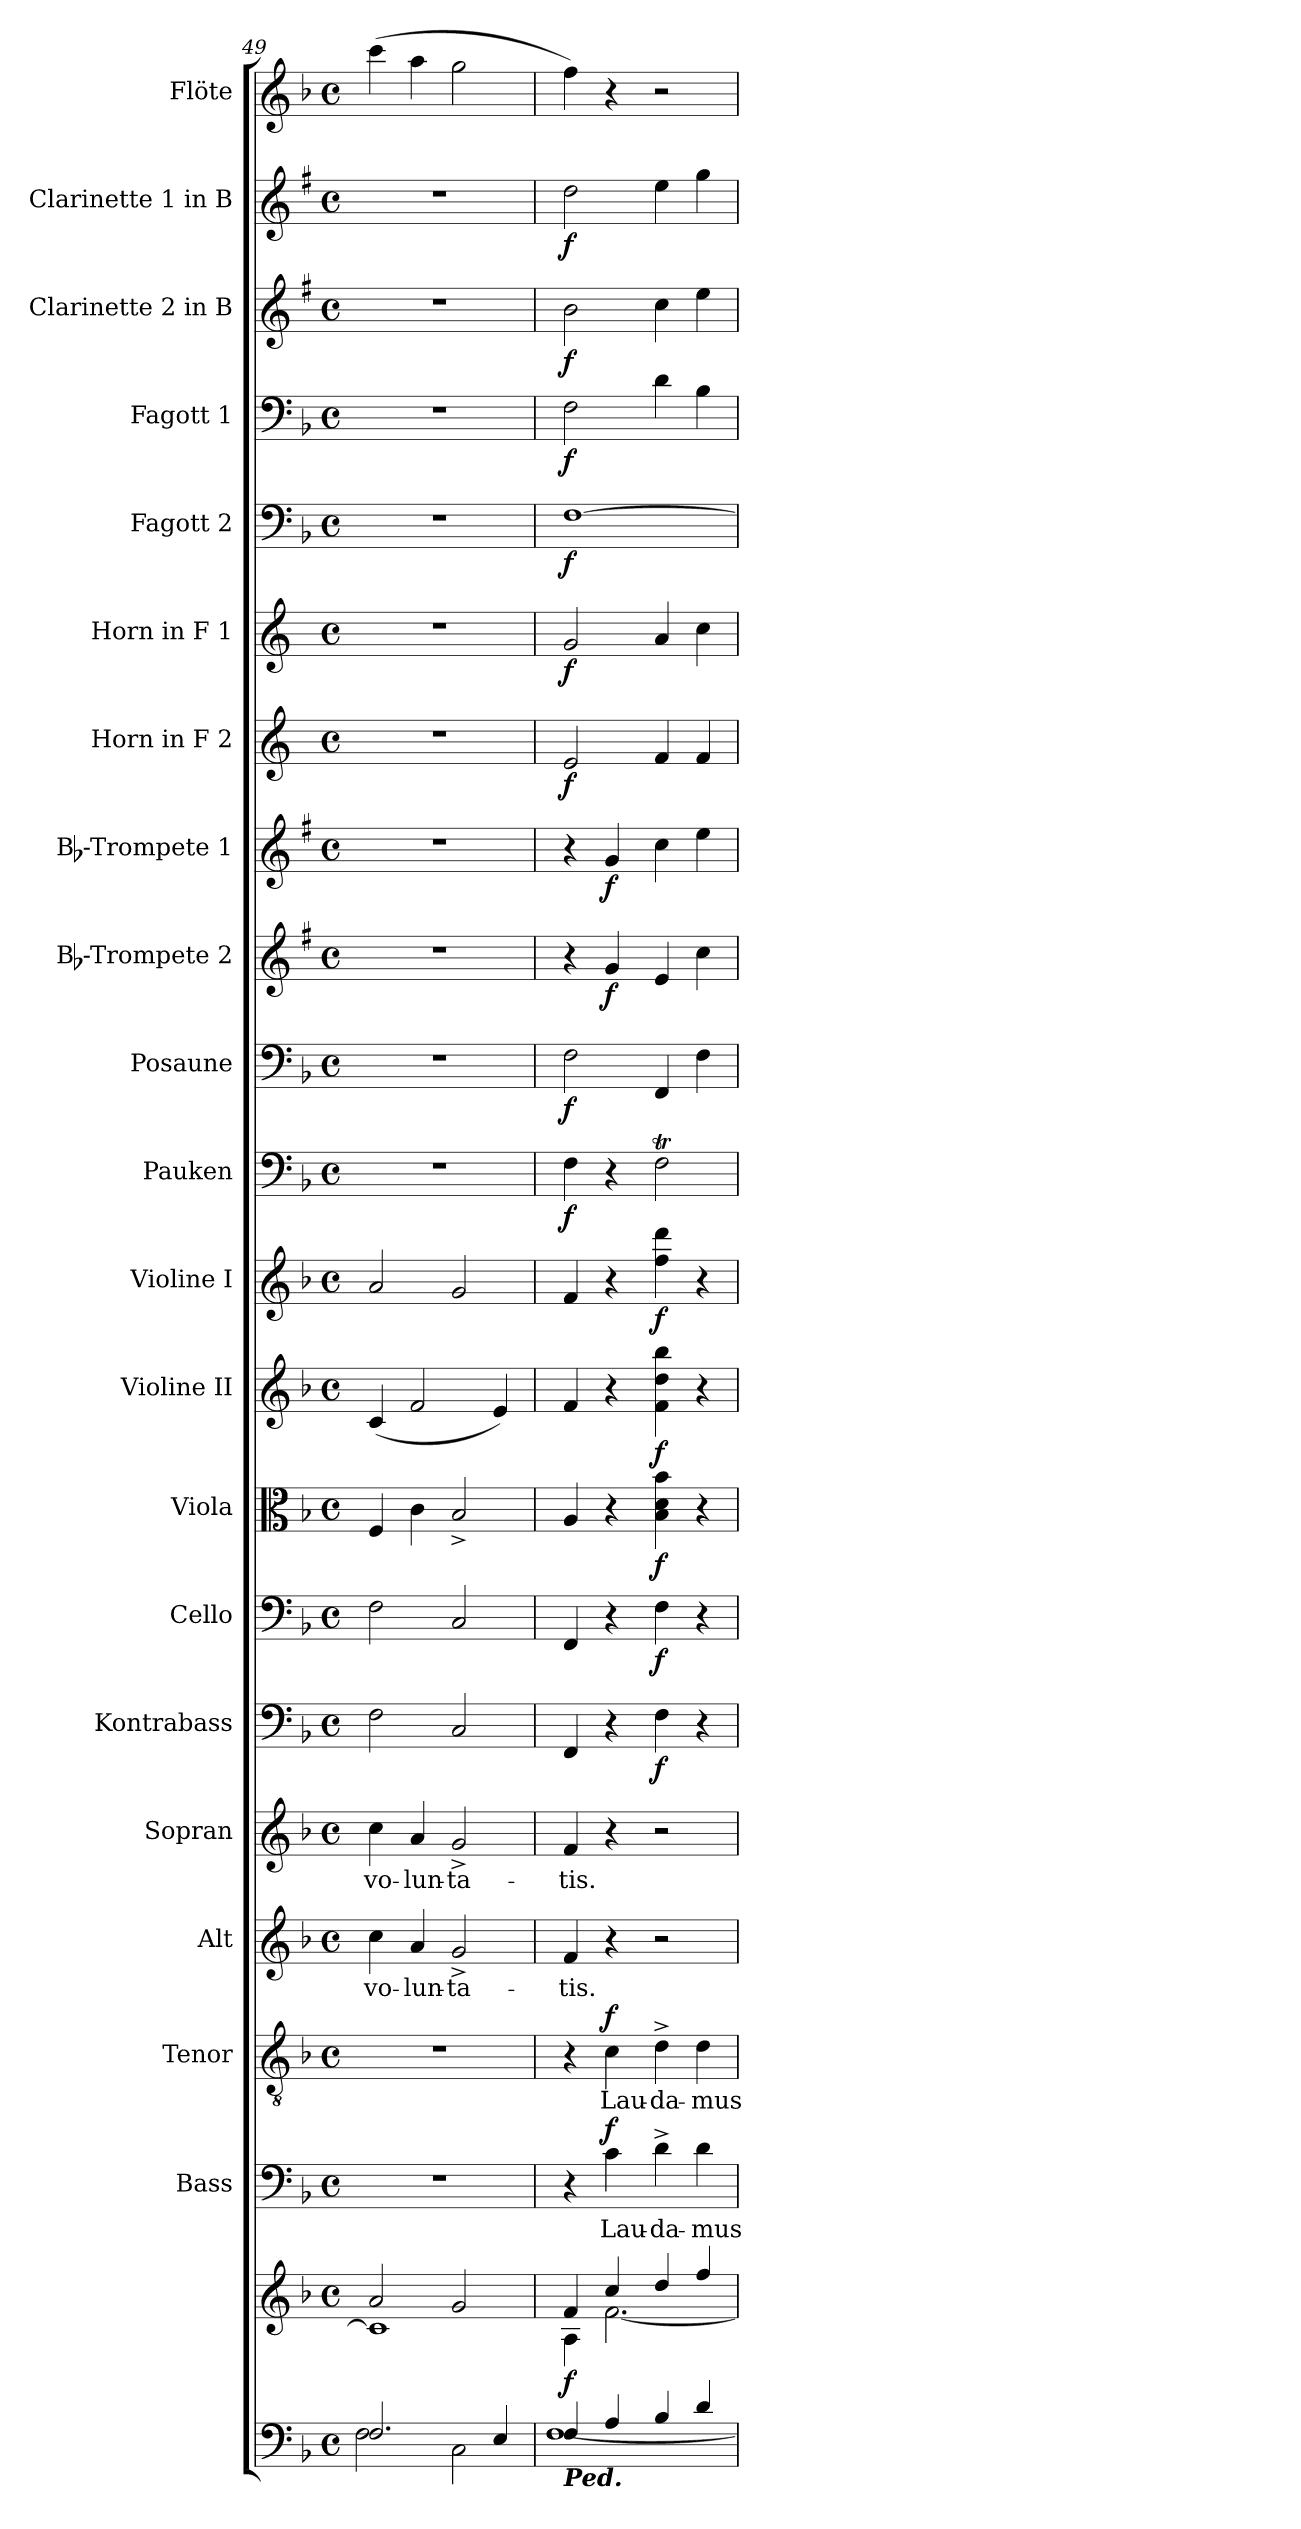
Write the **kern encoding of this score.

**kern	**kern	**dynam	**kern	**text	**dynam	**kern	**text	**dynam	**kern	**text	**kern	**text	**kern	**dynam	**kern	**dynam	**kern	**dynam	**kern	**dynam	**kern	**dynam	**kern	**dynam	**kern	**dynam	**kern	**dynam	**kern	**dynam	**kern	**dynam	**kern	**dynam	**kern	**dynam	**kern	**dynam	**kern	**dynam	**kern	**dynam	**kern
*part21	*part21	*part21	*part20	*part20	*part20	*part19	*part19	*part19	*part18	*part18	*part17	*part17	*part16	*part16	*part15	*part15	*part14	*part14	*part13	*part13	*part12	*part12	*part11	*part11	*part10	*part10	*part9	*part9	*part8	*part8	*part7	*part7	*part6	*part6	*part5	*part5	*part4	*part4	*part3	*part3	*part2	*part2	*part1
*staff22	*staff21	*staff21/22	*staff20	*staff20	*staff20	*staff19	*staff19	*staff19	*staff18	*staff18	*staff17	*staff17	*staff16	*staff16	*staff15	*staff15	*staff14	*staff14	*staff13	*staff13	*staff12	*staff12	*staff11	*staff11	*staff10	*staff10	*staff9	*staff9	*staff8	*staff8	*staff7	*staff7	*staff6	*staff6	*staff5	*staff5	*staff4	*staff4	*staff3	*staff3	*staff2	*staff2	*staff1
*	*	*	*I"Bass	*	*	*I"Tenor	*	*	*I"Alt	*	*I"Sopran	*	*I"Kontrabass	*	*I"Cello	*	*I"Viola	*	*I"Violine II	*	*I"Violine I	*	*I"Pauken	*	*I"Posaune	*	*I"Bb-Trompete 2	*	*I"Bb-Trompete 1	*	*I"Horn in F 2	*	*I"Horn in F 1	*	*I"Fagott 2	*	*I"Fagott 1	*	*I"Clarinette 2 in B	*	*I"Clarinette 1 in B	*	*I"Flöte
*	*	*	*I'B.	*	*	*I'T.	*	*	*I'A.	*	*I'S.	*	*I'Kb.	*	*	*	*I'Vla.	*	*I'Vl. II	*	*I'Vl. I	*	*I'Pk.	*	*I'Pos.	*	*I'Bb Trp. 2	*	*I'Bb Trp. 1	*	*	*	*	*	*I'Fg. 2	*	*I'Fg. 1	*	*I'Clar. 2	*	*I'Clar.1	*	*I'Fl.
*clefF4	*clefG2	*	*clefF4	*	*	*clefGv2	*	*	*clefG2	*	*clefG2	*	*clefF4	*	*clefF4	*	*clefC3	*	*clefG2	*	*clefG2	*	*clefF4	*	*clefF4	*	*clefG2	*	*clefG2	*	*clefG2	*	*clefG2	*	*clefF4	*	*clefF4	*	*clefG2	*	*clefG2	*	*clefG2
*	*	*	*	*	*	*	*	*	*	*	*	*	*ITrd7c12	*	*	*	*	*	*	*	*	*	*	*	*	*	*ITrd1c2	*	*ITrd1c2	*	*ITrd4c7	*	*ITrd4c7	*	*	*	*	*	*ITrd1c2	*	*ITrd1c2	*	*
*k[b-]	*k[b-]	*	*k[b-]	*	*	*k[b-]	*	*	*k[b-]	*	*k[b-]	*	*k[b-]	*	*k[b-]	*	*k[b-]	*	*k[b-]	*	*k[b-]	*	*k[b-]	*	*k[b-]	*	*k[b-]	*	*k[b-]	*	*k[b-]	*	*k[b-]	*	*k[b-]	*	*k[b-]	*	*k[b-]	*	*k[b-]	*	*k[b-]
*F:	*F:	*	*F:	*	*	*F:	*	*	*F:	*	*F:	*	*F:	*	*F:	*	*F:	*	*F:	*	*F:	*	*F:	*	*F:	*	*F:	*	*F:	*	*F:	*	*F:	*	*F:	*	*F:	*	*F:	*	*F:	*	*F:
*M4/4	*M4/4	*	*M4/4	*	*	*M4/4	*	*	*M4/4	*	*M4/4	*	*M4/4	*	*M4/4	*	*M4/4	*	*M4/4	*	*M4/4	*	*M4/4	*	*M4/4	*	*M4/4	*	*M4/4	*	*M4/4	*	*M4/4	*	*M4/4	*	*M4/4	*	*M4/4	*	*M4/4	*	*M4/4
*met(c)	*met(c)	*	*met(c)	*	*	*met(c)	*	*	*met(c)	*	*met(c)	*	*met(c)	*	*met(c)	*	*met(c)	*	*met(c)	*	*met(c)	*	*met(c)	*	*met(c)	*	*met(c)	*	*met(c)	*	*met(c)	*	*met(c)	*	*met(c)	*	*met(c)	*	*met(c)	*	*met(c)	*	*met(c)
=49	=49	=49	=49	=49	=49	=49	=49	=49	=49	=49	=49	=49	=49	=49	=49	=49	=49	=49	=49	=49	=49	=49	=49	=49	=49	=49	=49	=49	=49	=49	=49	=49	=49	=49	=49	=49	=49	=49	=49	=49	=49	=49	=49
*^	*^	*	*	*	*	*	*	*	*	*	*	*	*	*	*	*	*	*	*	*	*	*	*	*	*	*	*	*	*	*	*	*	*	*	*	*	*	*	*	*	*	*	*
!	!	!	!	!	!	!	!	!	!	!	!	!LO:LY:b	!	!LO:LY:b	!	!	!	!	!	!	!	!	!	!	!	!	!	!	!	!	!	!	!	!	!	!	!	!	!	!	!	!	!	!	!
2.F/	2F\	2a/	1c]	.	1r	.	.	1r	.	.	4cc\	vo-	4cc\	vo-	2FF\	.	2F\	.	4F/	.	(<4c/	.	2a/	.	1r	.	1r	.	1r	.	1r	.	1r	.	1r	.	1r	.	1r	.	1r	.	1r	.	(>4ccc\
!	!	!	!	!	!	!	!	!	!	!	!	!LO:LY:b	!	!LO:LY:b	!	!	!	!	!	!	!	!	!	!	!	!	!	!	!	!	!	!	!	!	!	!	!	!	!	!	!	!	!	!	!
.	.	.	.	.	.	.	.	.	.	.	4a/	-lun-	4a/	-lun-	.	.	.	.	4c\	.	2f/	.	.	.	.	.	.	.	.	.	.	.	.	.	.	.	.	.	.	.	.	.	.	.	4aa\
!	!	!	!	!	!	!	!	!	!	!	!	!LO:LY:b	!	!LO:LY:b	!	!	!	!	!	!	!	!	!	!	!	!	!	!	!	!	!	!	!	!	!	!	!	!	!	!	!	!	!	!	!
.	2C\	2g/	.	.	.	.	.	.	.	.	2g^>/	-ta-	2g^</	-ta-	2CC/	.	2C/	.	2B-^</	.	.	.	2g/	.	.	.	.	.	.	.	.	.	.	.	.	.	.	.	.	.	.	.	.	.	2gg\
4E/	.	.	.	.	.	.	.	.	.	.	.	.	.	.	.	.	.	.	.	.	4e/)	.	.	.	.	.	.	.	.	.	.	.	.	.	.	.	.	.	.	.	.	.	.	.	.
=50	=50	=50	=50	=50	=50	=50	=50	=50	=50	=50	=50	=50	=50	=50	=50	=50	=50	=50	=50	=50	=50	=50	=50	=50	=50	=50	=50	=50	=50	=50	=50	=50	=50	=50	=50	=50	=50	=50	=50	=50	=50	=50	=50	=50	=50
!LO:TX:b:Bi:t=Ped.	!	!	!	!	!	!	!	!	!	!	!	!	!	!	!	!	!	!	!	!	!	!	!	!	!	!	!	!	!	!	!	!	!	!	!	!	!	!	!	!	!	!	!	!	!
!	!	!	!	!LO:DY:b	!	!	!	!	!	!	!	!LO:LY:b	!	!LO:LY:b	!	!	!	!	!	!	!	!	!	!	!	!LO:DY:b	!	!LO:DY:b	!	!	!	!	!	!LO:DY:b	!	!LO:DY:b	!	!LO:DY:b	!	!LO:DY:b	!	!LO:DY:b	!	!LO:DY:b	!
4F/	[<1F	4f/	4A\	f	4r	.	.	4r	.	.	4f/	-tis.	4f/	-tis.	4FFF/	.	4FF/	.	4A/	.	4f/	.	4f/	.	4F\	f	2F\	f	4r	.	4r	.	2A/	f	2c/	f	[1F	f	2F\	f	2a\	f	2cc\	f	4ff\)
!	!	!	!	!	!	!LO:LY:b	!LO:DY:a	!	!LO:LY:b	!LO:DY:a	!	!	!	!	!	!	!	!	!	!	!	!	!	!	!	!	!	!	!	!LO:DY:b	!	!LO:DY:b	!	!	!	!	!	!	!	!	!	!	!	!	!
4A/	.	4cc/	[<2.f\	.	4c\	Lau-	f	4c\	Lau-	f	4r	.	4r	.	4r	.	4r	.	4r	.	4r	.	4r	.	4r	.	.	.	4f/	f	4f/	f	.	.	.	.	.	.	.	.	.	.	.	.	4r
!	!	!	!	!	!	!LO:LY:b	!	!	!LO:LY:b	!	!	!	!	!	!	!LO:DY:b	!	!LO:DY:b	!	!LO:DY:b	!	!LO:DY:b	!	!LO:DY:b	!	!	!	!	!	!	!	!	!	!	!	!	!	!	!	!	!	!	!	!	!
4B-/	.	4dd/	.	.	4d^>\	-da-	.	4d^>\	-da-	.	2r	.	2r	.	4FF\	f	4F\	f	4B-\ 4d\ 4b-\	f	4f\ 4dd\ 4bb-\	f	4ff\ 4ddd\	f	2FT\	.	4FF/	.	4d/	.	4b-\	.	4B-/	.	4d/	.	.	.	4d\	.	4b-\	.	4dd\	.	2r
!	!	!	!	!	!	!LO:LY:b	!	!	!LO:LY:b	!	!	!	!	!	!	!	!	!	!	!	!	!	!	!	!	!	!	!	!	!	!	!	!	!	!	!	!	!	!	!	!	!	!	!	!
4d/	.	4ff/	.	.	4d\	-mus	.	4d\	-mus	.	.	.	.	.	4r	.	4r	.	4r	.	4r	.	4r	.	.	.	4F\	.	4b-\	.	4dd\	.	4B-/	.	4f\	.	.	.	4B-\	.	4dd\	.	4ff\	.	.
*v	*v	*	*	*	*	*	*	*	*	*	*	*	*	*	*	*	*	*	*	*	*	*	*	*	*	*	*	*	*	*	*	*	*	*	*	*	*	*	*	*	*	*	*	*	*
*	*v	*v	*	*	*	*	*	*	*	*	*	*	*	*	*	*	*	*	*	*	*	*	*	*	*	*	*	*	*	*	*	*	*	*	*	*	*	*	*	*	*	*	*	*
=	=	=	=	=	=	=	=	=	=	=	=	=	=	=	=	=	=	=	=	=	=	=	=	=	=	=	=	=	=	=	=	=	=	=	=	=	=	=	=	=	=	=	=
*-	*-	*-	*-	*-	*-	*-	*-	*-	*-	*-	*-	*-	*-	*-	*-	*-	*-	*-	*-	*-	*-	*-	*-	*-	*-	*-	*-	*-	*-	*-	*-	*-	*-	*-	*-	*-	*-	*-	*-	*-	*-	*-	*-
